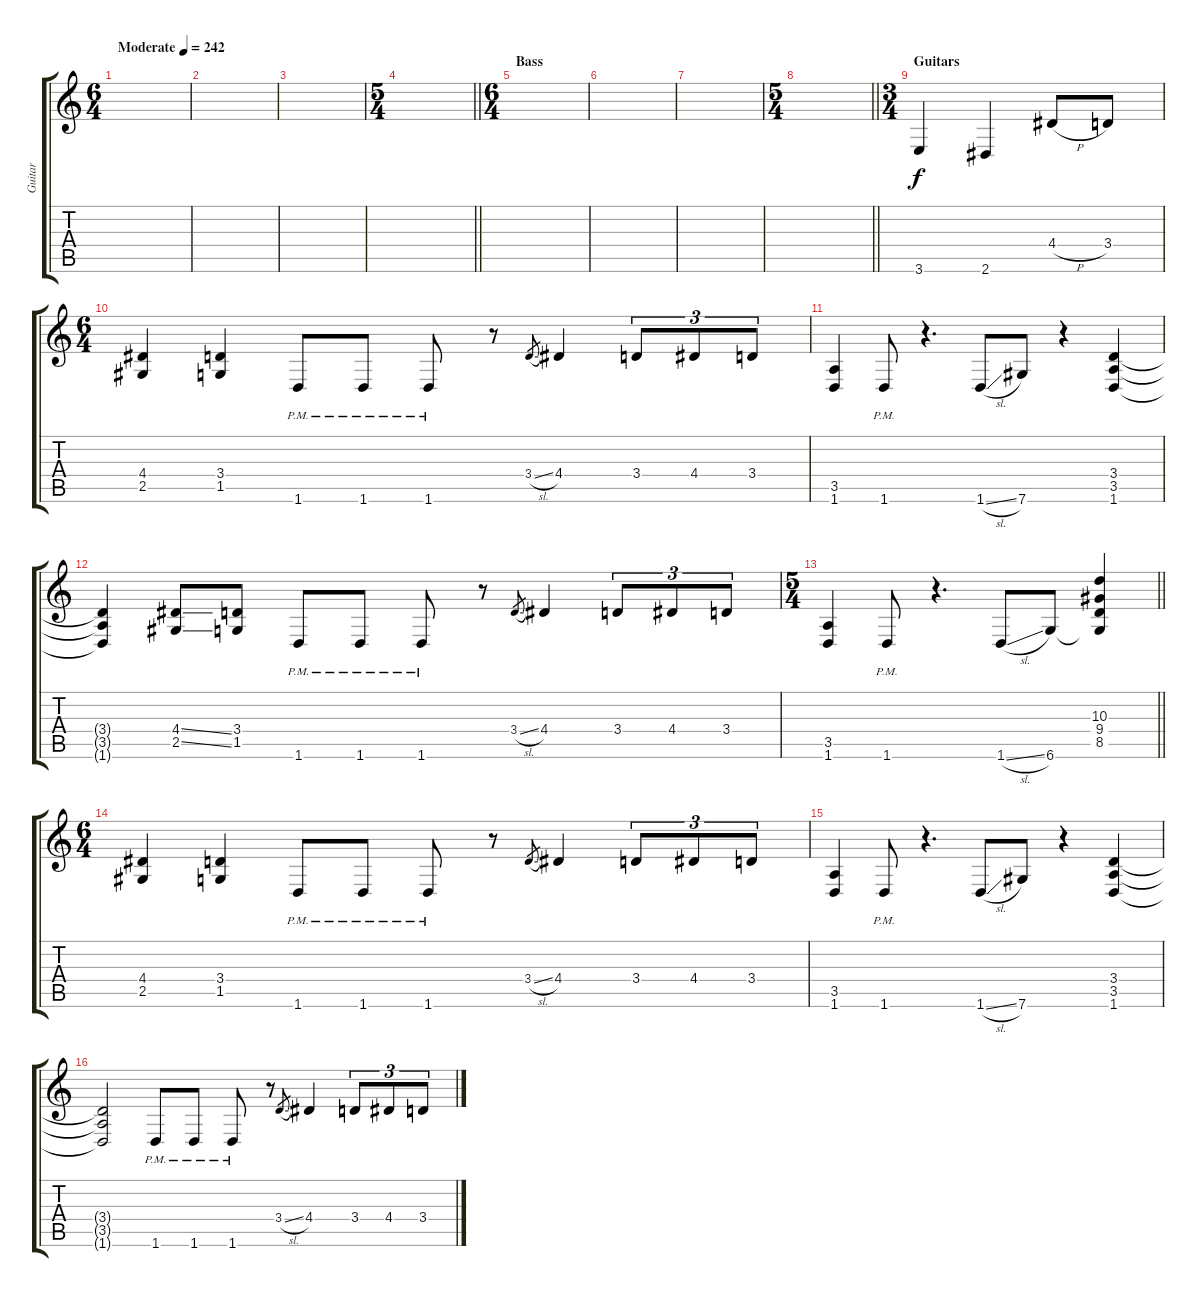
\track ("Guitar" "Guitar") {instrument distortionguitar}
\staff {score tabs}
\tuning (Db4 Ab3 E3 B2 Gb2 Db2) {hide}
\ts (6 4)
\tempo (242 "Moderate")
\clef g2
\ks c
|
|
|
\ts (5 4)
\barLineRight lightlight
|
\ts (6 4)
\section ("" "Bass")
|
|
|
\ts (5 4)
\barLineRight lightlight
|
\ts (3 4)
\section ("" "Guitars")
3.6.4 2.6.4 4.4{h}.8 3.4.8 |
\ts (6 4)
(4.4 2.5).4 (3.4 1.5).4 1.6{pm}.8 1.6{pm}.8 1.6{pm}.8 r.8 3.4{sl}.8{gr} 4.4.4 3.4.8{tu (3 2)} 4.4.8{tu (3 2)} 3.4.8{tu (3 2)} |
(3.5 1.6).4 1.6{pm}.8 r.4{d} 1.6{sl}.8 7.6.8 r.4 (3.4 3.5 1.6).4 |
(3.4{t} 3.5{t} 1.6{t}).4 (4.4{ss} 2.5{ss}).8 (3.4 1.5).8 1.6{pm}.8 1.6{pm}.8 1.6{pm}.8 r.8 3.4{sl}.8{gr} 4.4.4 3.4.8{tu (3 2)} 4.4.8{tu (3 2)} 3.4.8{tu (3 2)} |
\ts (5 4)
\barLineRight lightlight
(3.5 1.6).4 1.6{pm}.8 r.4{d} 1.6{sl}.8 6.6.8 (10.3 9.4 8.5 6.6{t}).4 |
\ts (6 4)
(4.4 2.5).4 (3.4 1.5).4 1.6{pm}.8 1.6{pm}.8 1.6{pm}.8 r.8 3.4{sl}.8{gr} 4.4.4 3.4.8{tu (3 2)} 4.4.8{tu (3 2)} 3.4.8{tu (3 2)} |
(3.5 1.6).4 1.6{pm}.8 r.4{d} 1.6{sl}.8 7.6.8 r.4 (3.4 3.5 1.6).4 |
(3.4{t} 3.5{t} 1.6{t}).2 1.6{pm}.8 1.6{pm}.8 1.6{pm}.8 r.8 3.4{sl}.8{gr} 4.4.4 3.4.8{tu (3 2)} 4.4.8{tu (3 2)} 3.4.8{tu (3 2)}
